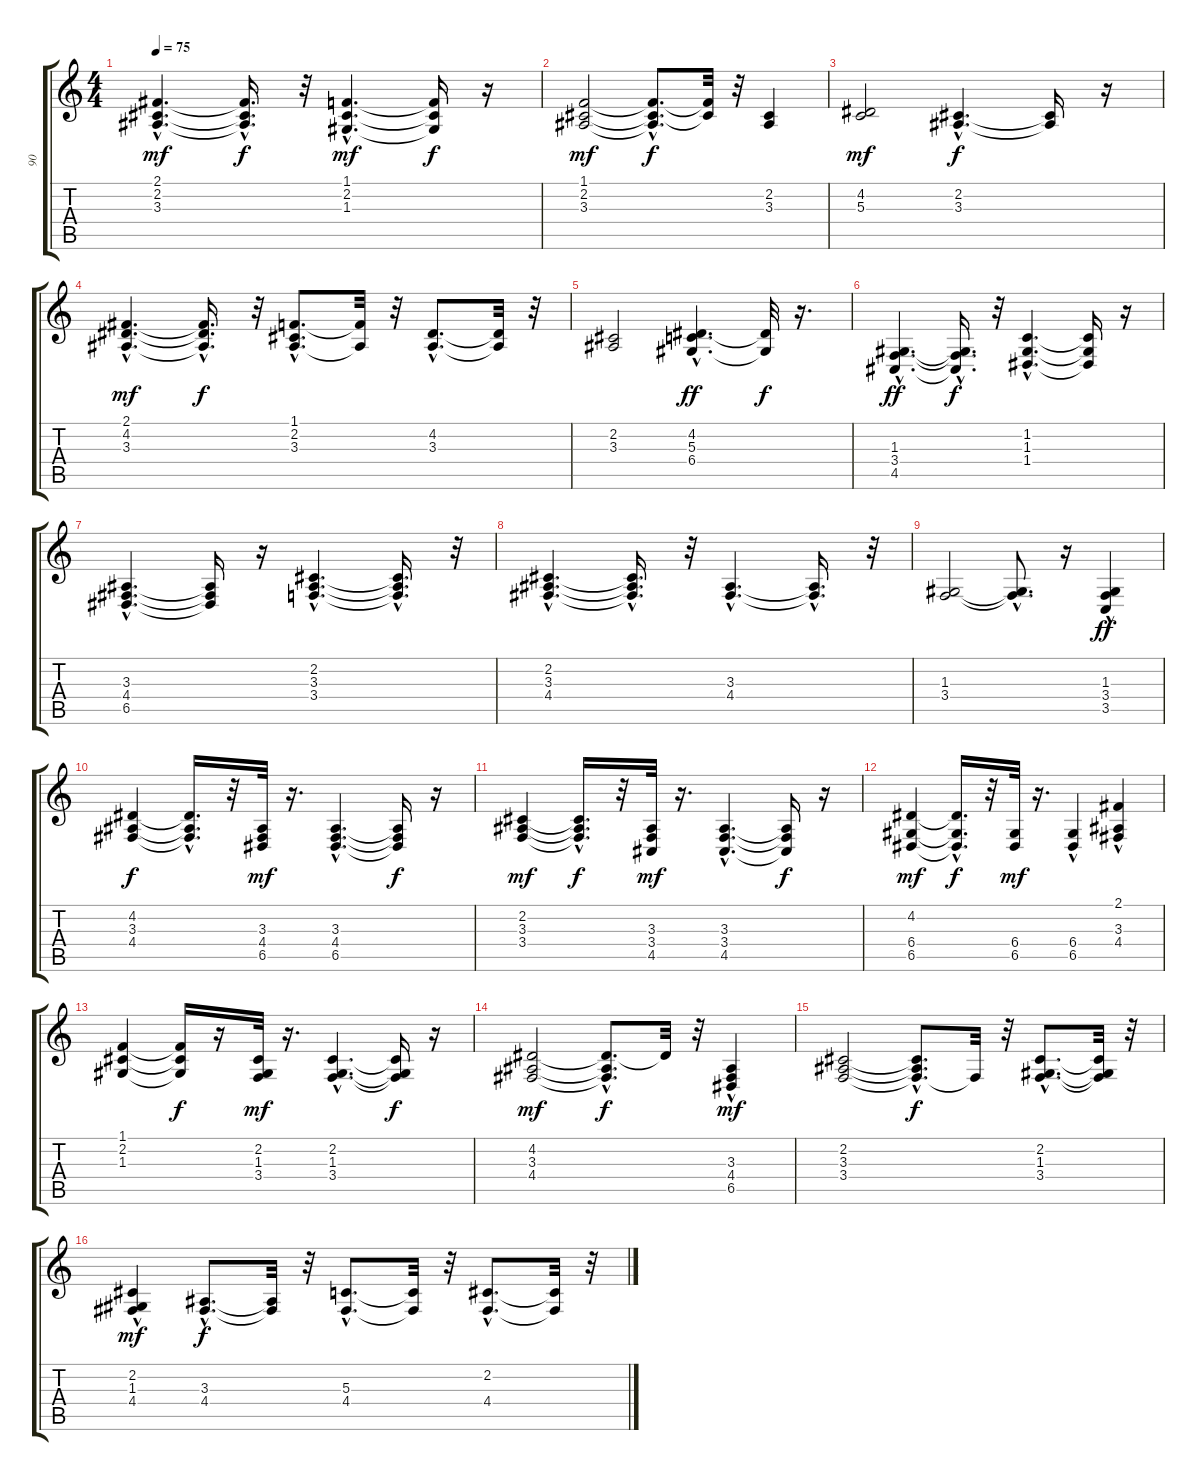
\track ("90" "90") {instrument pad2warm}
\staff {score tabs}
\tuning (E4 B3 G3 D3 A2 E2) {hide}
\ts (4 4)
\tempo 75
\clef g2
\ks c
(2.1{hac} 2.2{hac} 3.3{hac}).4{d dy mf} (2.1{hac t} 2.2{t} 3.3{hac t}).16{d dy f} r.32 (1.1{hac} 2.2{hac} 1.3{hac}).4{d dy mf} (1.1{t} 2.2{t} 1.3{t}).16{dy f} r.16 |
(1.1 2.2 3.3).2{dy mf} (1.1{hac t} 2.2{hac t} 3.3{hac t}).8{d dy f} (1.1{t} 2.2{t}).32 r.32 (2.2 3.3).4 |
(4.2 5.3).2{dy mf} (2.2{hac} 3.3{hac}).4{d dy f} (2.2{t} 3.3{t}).16 r.16 |
(2.1{hac} 4.2{hac} 3.3{hac}).4{d dy mf} (2.1{hac t} 4.2{hac t} 3.3{hac t}).16{d dy f} r.32 (1.1{hac} 2.2{hac} 3.3{hac}).8{d} (1.1{t} 3.3{t}).32 r.32 (4.2{hac} 3.3{hac}).8{d} (4.2{t} 3.3{t}).32 r.32 |
(2.2 3.3).2 (4.2{hac} 5.3{hac} 6.4{hac}).4{d dy ff} (4.2{t} 6.4{t}).32{dy f} r.16{d} |
(1.3{hac} 3.4{hac} 4.5{hac}).4{d dy ff} (1.3{t} 3.4{t} 4.5{hac t}).16{d dy f} r.32 (1.2{hac} 1.3{hac} 1.4{hac}).4{d} (1.2{t} 1.3{t} 1.4{t}).16 r.16 |
(3.3{hac} 4.4{hac} 6.5{hac}).4{d} (3.3{t} 4.4{t} 6.5{t}).16 r.16 (2.2{hac} 3.3{hac} 3.4{hac}).4{d} (2.2{t} 3.3{t} 3.4{hac t}).16{d} r.32 |
(2.2{hac} 3.3{hac} 4.4{hac}).4{d} (2.2{t} 3.3{hac t} 4.4{t}).16{d} r.32 (3.3{hac} 4.4{hac}).4{d} (3.3{hac t} 4.4{hac t}).16{d} r.32 |
(1.3 3.4).2 (1.3{hac t} 3.4{t}).8{d} r.16 (1.3 3.4{hac} 3.5).4{dy ff} |
(4.2 3.3 4.4).4{dy f} (4.2{hac t} 3.3{hac t} 4.4{t}).16{d} r.32 (3.3 4.4 6.5).32{dy mf} r.16{d} (3.3{hac} 4.4{hac} 6.5{hac}).4{d} (3.3{t} 4.4{t} 6.5{t}).16{dy f} r.16 |
(2.2 3.3 3.4).4{dy mf} (2.2{hac t} 3.3{hac t} 3.4{t}).16{d dy f} r.32 (3.3 3.4 4.5).32{dy mf} r.16{d} (3.3{hac} 3.4{hac} 4.5{hac}).4{d} (3.3{t} 3.4{t} 4.5{t}).16{dy f} r.16 |
(4.2 6.4 6.5).4{dy mf} (4.2{hac t} 6.4{hac t} 6.5{hac t}).16{d dy f} r.32 (6.4 6.5).32{dy mf} r.16{d} (6.4{hac} 6.5).4 (2.1{hac} 3.3 4.4).4 |
(1.1 2.2 1.3).4 (1.1{t} 2.2{t} 1.3{t}).16{dy f} r.16 (2.2 1.3 3.4).32{dy mf} r.16{d} (2.2{hac} 1.3{hac} 3.4{hac}).4{d} (2.2{t} 1.3{t} 3.4{t}).16{dy f} r.16 |
(4.2 3.3 4.4).2{dy mf} (4.2{hac t} 3.3{hac t} 4.4{hac t}).8{d dy f} 4.2{t}.32 r.32 (3.3{hac} 4.4{hac} 6.5).4{dy mf} |
(2.2 3.3 3.4).2 (2.2{hac t} 3.3{hac t} 3.4{hac t}).8{d dy f} 3.4{t}.32 r.32 (2.2{hac} 1.3{hac} 3.4{hac}).8{d} (2.2{t} 1.3{t} 3.4{t}).32 r.32 |
(2.2{hac} 1.3 4.4{hac}).4{dy mf} (3.3{hac} 4.4{hac}).8{d dy f} (3.3{t} 4.4{t}).32 r.32 (5.3{hac} 4.4{hac}).8{d} (5.3{t} 4.4{t}).32 r.32 (2.2{hac} 4.4{hac}).8{d} (2.2{t} 4.4{t}).32 r.32
